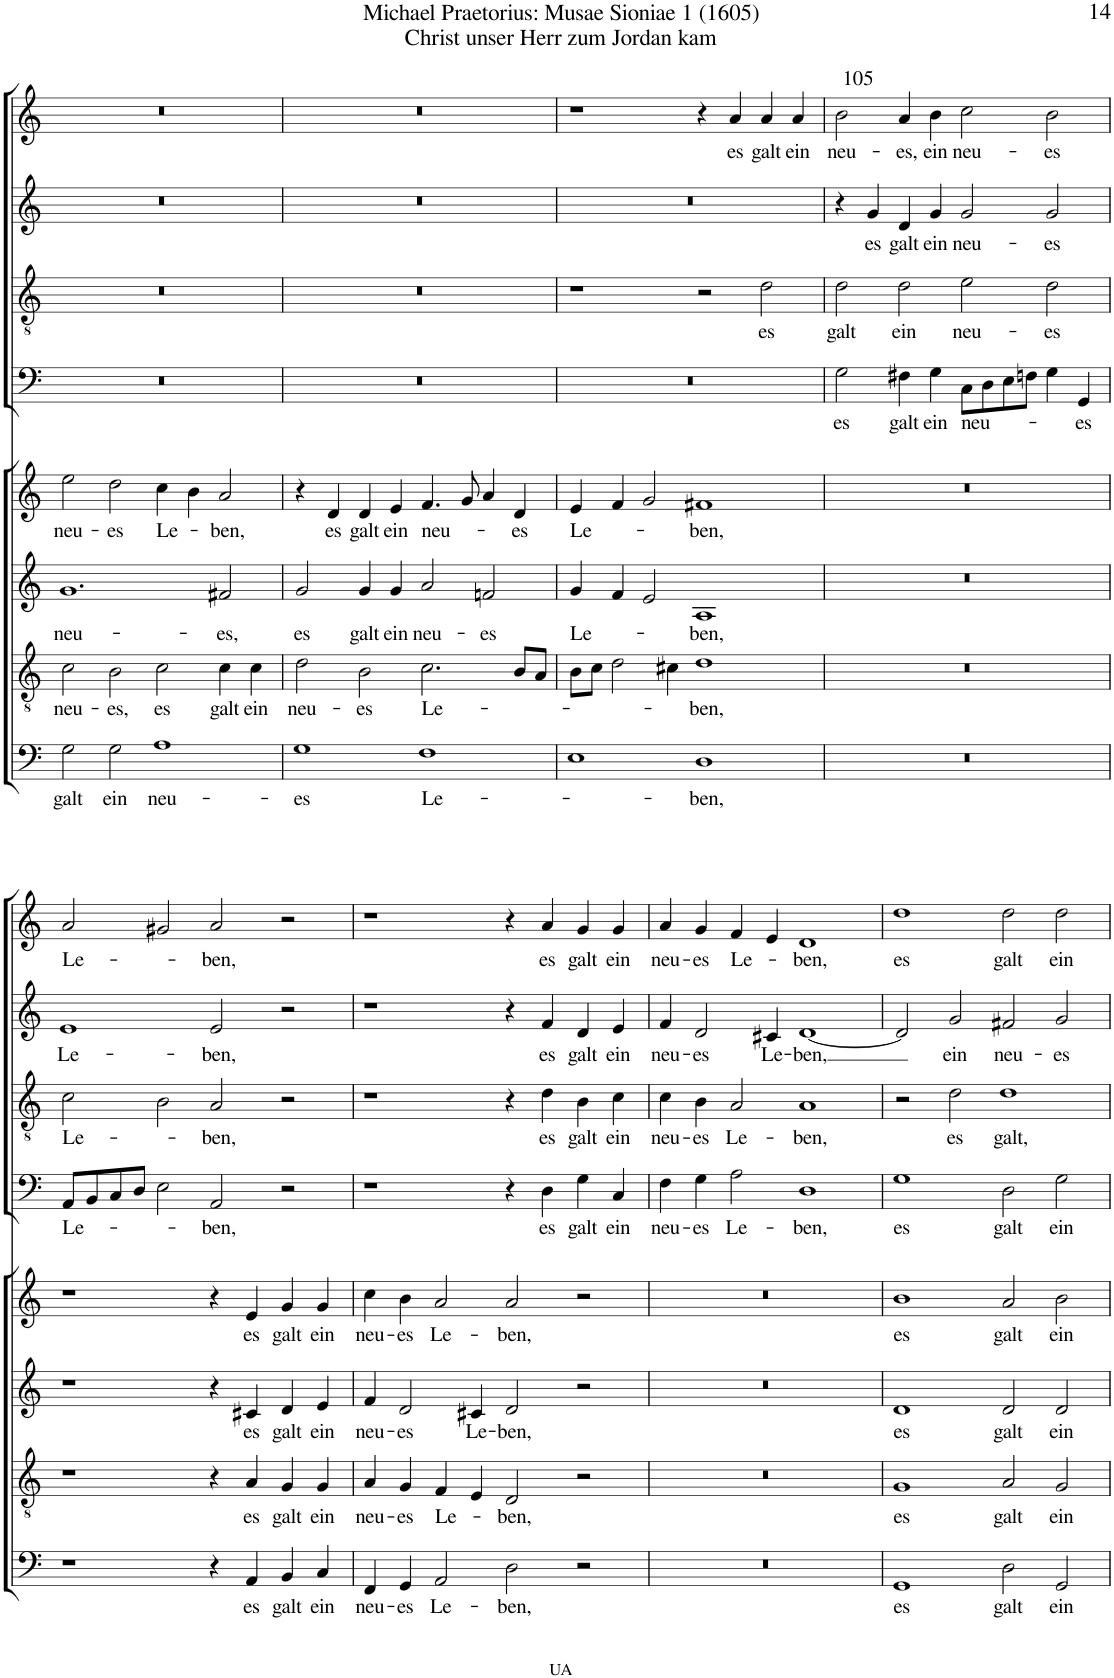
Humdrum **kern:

**kern	**text	**kern	**text	**kern	**text	**kern	**text	**kern	**text	**kern	**text	**kern	**text	**kern	**text
*part8	*part8	*part7	*part7	*part6	*part6	*part5	*part5	*part4	*part4	*part3	*part3	*part2	*part2	*part1	*part1
*staff8	*staff8	*staff7	*staff7	*staff6	*staff6	*staff5	*staff5	*staff4	*staff4	*staff3	*staff3	*staff2	*staff2	*staff1	*staff1
*I"Baß 2	*	*I"Tenor 2	*	*I"Alt 2	*	*I"Sopran 2	*	*I"Baß 1	*	*I"Tenor 1	*	*I"Alt 1	*	*I"Sopran 1	*
!!LO:PB:g=z
*clefF4	*	*clefGv2	*	*clefG2	*	*clefG2	*	*clefF4	*	*clefGv2	*	*clefG2	*	*clefG2	*
*k[]	*	*k[]	*	*k[]	*	*k[]	*	*k[]	*	*k[]	*	*k[]	*	*k[]	*
*M4/2	*	*M4/2	*	*M4/2	*	*M4/2	*	*M4/2	*	*M4/2	*	*M4/2	*	*M4/2	*
*met(c|)	*	*met(c|)	*	*met(c|)	*	*met(c|)	*	*met(c|)	*	*met(c|)	*	*met(c|)	*	*met(c|)	*
=102	=102	=102	=102	=102	=102	=102	=102	=102	=102	=102	=102	=102	=102	=102	=102
!	!LO:LY:b	!	!LO:LY:b	!	!LO:LY:b	!	!LO:LY:b	!	!	!	!	!	!	!	!
2G\	galt	2c\	neu-	1.g	neu-	2ee\	neu-	0r	.	0r	.	0r	.	0r	.
!	!LO:LY:b	!	!LO:LY:b	!	!	!	!LO:LY:b	!	!	!	!	!	!	!	!
2G\	ein	2B\	-es,	.	.	2dd\	-es	.	.	.	.	.	.	.	.
!	!LO:LY:b	!	!LO:LY:b	!	!	!	!LO:LY:b	!	!	!	!	!	!	!	!
1A	neu-	2c\	es	.	.	4cc\	Le-	.	.	.	.	.	.	.	.
.	.	.	.	.	.	4b\	.	.	.	.	.	.	.	.	.
!	!	!	!LO:LY:b	!	!LO:LY:b	!	!LO:LY:b	!	!	!	!	!	!	!	!
.	.	4c\	galt	2f#X/	-es,	2a/	-ben,	.	.	.	.	.	.	.	.
!	!	!	!LO:LY:b	!	!	!	!	!	!	!	!	!	!	!	!
.	.	4c\	ein	.	.	.	.	.	.	.	.	.	.	.	.
=103	=103	=103	=103	=103	=103	=103	=103	=103	=103	=103	=103	=103	=103	=103	=103
!	!LO:LY:b	!	!LO:LY:b	!	!LO:LY:b	!	!	!	!	!	!	!	!	!	!
1G	-es	2d\	neu-	2g/	es	4r	.	0r	.	0r	.	0r	.	0r	.
!	!	!	!	!	!	!	!LO:LY:b	!	!	!	!	!	!	!	!
.	.	.	.	.	.	4d/	es	.	.	.	.	.	.	.	.
!	!	!	!LO:LY:b	!	!LO:LY:b	!	!LO:LY:b	!	!	!	!	!	!	!	!
.	.	2B\	-es	4g/	galt	4d/	galt	.	.	.	.	.	.	.	.
!	!	!	!	!	!LO:LY:b	!	!LO:LY:b	!	!	!	!	!	!	!	!
.	.	.	.	4g/	ein	4e/	ein	.	.	.	.	.	.	.	.
!	!LO:LY:b	!	!LO:LY:b	!	!LO:LY:b	!	!LO:LY:b	!	!	!	!	!	!	!	!
1F	Le-	2.c\	Le-	2a/	neu-	4.f/	neu-	.	.	.	.	.	.	.	.
.	.	.	.	.	.	8g/	.	.	.	.	.	.	.	.	.
!	!	!	!	!	!LO:LY:b	!	!	!	!	!	!	!	!	!	!
.	.	.	.	2fn/	-es	4a/	.	.	.	.	.	.	.	.	.
!	!	!	!	!	!	!	!LO:LY:b	!	!	!	!	!	!	!	!
.	.	8B/L	.	.	.	4d/	-es	.	.	.	.	.	.	.	.
.	.	8A/J	.	.	.	.	.	.	.	.	.	.	.	.	.
=104	=104	=104	=104	=104	=104	=104	=104	=104	=104	=104	=104	=104	=104	=104	=104
!	!	!	!	!	!LO:LY:b	!	!LO:LY:b	!	!	!	!	!	!	!	!
1E	.	8B\L	.	4g/	Le-	4e/	Le-	0r	.	1r	.	0r	.	1r	.
.	.	8c\J	.	.	.	.	.	.	.	.	.	.	.	.	.
.	.	2d\	.	4f/	.	4f/	.	.	.	.	.	.	.	.	.
.	.	.	.	2e/	.	2g/	.	.	.	.	.	.	.	.	.
.	.	4c#X\	.	.	.	.	.	.	.	.	.	.	.	.	.
!	!LO:LY:b	!	!LO:LY:b	!	!LO:LY:b	!	!LO:LY:b	!	!	!	!	!	!	!	!
1D	-ben,	1d	-ben,	1A	-ben,	1f#X	-ben,	.	.	2r	.	.	.	4r	.
!	!	!	!	!	!	!	!	!	!	!	!	!	!	!	!LO:LY:b
.	.	.	.	.	.	.	.	.	.	.	.	.	.	4a/	es
!	!	!	!	!	!	!	!	!	!	!	!LO:LY:b	!	!	!	!LO:LY:b
.	.	.	.	.	.	.	.	.	.	2d\	es	.	.	4a/	galt
!	!	!	!	!	!	!	!	!	!	!	!	!	!	!	!LO:LY:b
.	.	.	.	.	.	.	.	.	.	.	.	.	.	4a/	ein
=105	=105	=105	=105	=105	=105	=105	=105	=105	=105	=105	=105	=105	=105	=105	=105
!	!	!	!	!	!	!	!	!	!LO:LY:b	!	!LO:LY:b	!	!	!	!LO:LY:b
0r	.	0r	.	0r	.	0r	.	2G\	es	2d\	galt	4r	.	2b\	neu-
!	!	!	!	!	!	!	!	!	!	!	!	!	!LO:LY:b	!	!
.	.	.	.	.	.	.	.	.	.	.	.	4g/	es	.	.
!	!	!	!	!	!	!	!	!	!LO:LY:b	!	!LO:LY:b	!	!LO:LY:b	!	!LO:LY:b
.	.	.	.	.	.	.	.	4F#X\	galt	2d\	ein	4d/	galt	4a/	-es,
!	!	!	!	!	!	!	!	!	!LO:LY:b	!	!	!	!LO:LY:b	!	!LO:LY:b
.	.	.	.	.	.	.	.	4G\	ein	.	.	4g/	ein	4b\	ein
!	!	!	!	!	!	!	!	!	!LO:LY:b	!	!LO:LY:b	!	!LO:LY:b	!	!LO:LY:b
.	.	.	.	.	.	.	.	8C\L	neu-	2e\	neu-	2g/	neu-	2cc\	neu-
.	.	.	.	.	.	.	.	8D\	.	.	.	.	.	.	.
.	.	.	.	.	.	.	.	8E\	.	.	.	.	.	.	.
.	.	.	.	.	.	.	.	8Fn\J	.	.	.	.	.	.	.
!	!	!	!	!	!	!	!	!	!	!	!LO:LY:b	!	!LO:LY:b	!	!LO:LY:b
.	.	.	.	.	.	.	.	4G\	.	2d\	-es	2g/	-es	2b\	-es
!	!	!	!	!	!	!	!	!	!LO:LY:b	!	!	!	!	!	!
.	.	.	.	.	.	.	.	4GG/	-es	.	.	.	.	.	.
!!LO:LB:g=z
=106	=106	=106	=106	=106	=106	=106	=106	=106	=106	=106	=106	=106	=106	=106	=106
!	!	!	!	!	!	!	!	!	!LO:LY:b	!	!LO:LY:b	!	!LO:LY:b	!	!LO:LY:b
1r	.	1r	.	1r	.	1r	.	8AA/L	Le-	2c\	Le-	1e	Le-	2a/	Le-
.	.	.	.	.	.	.	.	8BB/	.	.	.	.	.	.	.
.	.	.	.	.	.	.	.	8C/	.	.	.	.	.	.	.
.	.	.	.	.	.	.	.	8D/J	.	.	.	.	.	.	.
.	.	.	.	.	.	.	.	2E\	.	2B\	.	.	.	2g#X/	.
!	!	!	!	!	!	!	!	!	!LO:LY:b	!	!LO:LY:b	!	!LO:LY:b	!	!LO:LY:b
4r	.	4r	.	4r	.	4r	.	2AA/	-ben,	2A/	-ben,	2e/	-ben,	2a/	-ben,
!	!LO:LY:b	!	!LO:LY:b	!	!LO:LY:b	!	!LO:LY:b	!	!	!	!	!	!	!	!
4AA/	es	4A/	es	4c#X/	es	4e/	es	.	.	.	.	.	.	.	.
!	!LO:LY:b	!	!LO:LY:b	!	!LO:LY:b	!	!LO:LY:b	!	!	!	!	!	!	!	!
4BB/	galt	4G/	galt	4d/	galt	4g/	galt	2r	.	2r	.	2r	.	2r	.
!	!LO:LY:b	!	!LO:LY:b	!	!LO:LY:b	!	!LO:LY:b	!	!	!	!	!	!	!	!
4C/	ein	4G/	ein	4e/	ein	4g/	ein	.	.	.	.	.	.	.	.
=107	=107	=107	=107	=107	=107	=107	=107	=107	=107	=107	=107	=107	=107	=107	=107
!	!LO:LY:b	!	!LO:LY:b	!	!LO:LY:b	!	!LO:LY:b	!	!	!	!	!	!	!	!
4FF/	neu-	4A/	neu-	4f/	neu-	4cc\	neu-	1r	.	1r	.	1r	.	1r	.
!	!LO:LY:b	!	!LO:LY:b	!	!LO:LY:b	!	!LO:LY:b	!	!	!	!	!	!	!	!
4GG/	-es	4G/	-es	2d/	-es	4b\	-es	.	.	.	.	.	.	.	.
!	!LO:LY:b	!	!LO:LY:b	!	!	!	!LO:LY:b	!	!	!	!	!	!	!	!
2AA/	Le-	4F/	Le-	.	.	2a/	Le-	.	.	.	.	.	.	.	.
!	!	!	!	!	!LO:LY:b	!	!	!	!	!	!	!	!	!	!
.	.	4E/	.	4c#X/	Le-	.	.	.	.	.	.	.	.	.	.
!	!LO:LY:b	!	!LO:LY:b	!	!LO:LY:b	!	!LO:LY:b	!	!	!	!	!	!	!	!
2D\	-ben,	2D/	-ben,	2d/	-ben,	2a/	-ben,	4r	.	4r	.	4r	.	4r	.
!	!	!	!	!	!	!	!	!	!LO:LY:b	!	!LO:LY:b	!	!LO:LY:b	!	!LO:LY:b
.	.	.	.	.	.	.	.	4D\	es	4d\	es	4f/	es	4a/	es
!	!	!	!	!	!	!	!	!	!LO:LY:b	!	!LO:LY:b	!	!LO:LY:b	!	!LO:LY:b
2r	.	2r	.	2r	.	2r	.	4G\	galt	4B\	galt	4d/	galt	4g/	galt
!	!	!	!	!	!	!	!	!	!LO:LY:b	!	!LO:LY:b	!	!LO:LY:b	!	!LO:LY:b
.	.	.	.	.	.	.	.	4C/	ein	4c\	ein	4e/	ein	4g/	ein
=108	=108	=108	=108	=108	=108	=108	=108	=108	=108	=108	=108	=108	=108	=108	=108
!	!	!	!	!	!	!	!	!	!LO:LY:b	!	!LO:LY:b	!	!LO:LY:b	!	!LO:LY:b
0r	.	0r	.	0r	.	0r	.	4F\	neu-	4c\	neu-	4f/	neu-	4a/	neu-
!	!	!	!	!	!	!	!	!	!LO:LY:b	!	!LO:LY:b	!	!LO:LY:b	!	!LO:LY:b
.	.	.	.	.	.	.	.	4G\	-es	4B\	-es	2d/	-es	4g/	-es
!	!	!	!	!	!	!	!	!	!LO:LY:b	!	!LO:LY:b	!	!	!	!LO:LY:b
.	.	.	.	.	.	.	.	2A\	Le-	2A/	Le-	.	.	4f/	Le-
!	!	!	!	!	!	!	!	!	!	!	!	!	!LO:LY:b	!	!
.	.	.	.	.	.	.	.	.	.	.	.	4c#X/	Le-	4e/	.
!	!	!	!	!	!	!	!	!	!LO:LY:b	!	!LO:LY:b	!	!LO:LY:b	!	!LO:LY:b
.	.	.	.	.	.	.	.	1D	-ben,	1A	-ben,	[1d	-ben,	1d	-ben,
=109	=109	=109	=109	=109	=109	=109	=109	=109	=109	=109	=109	=109	=109	=109	=109
!	!LO:LY:b	!	!LO:LY:b	!	!LO:LY:b	!	!LO:LY:b	!	!LO:LY:b	!	!	!	!	!	!LO:LY:b
1GG	es	1G	es	1d	es	1b	es	1G	es	2r	.	2d/]	.	1dd	es
!	!	!	!	!	!	!	!	!	!	!	!LO:LY:b	!	!LO:LY:b	!	!
.	.	.	.	.	.	.	.	.	.	2d\	es	2g/	ein	.	.
!	!LO:LY:b	!	!LO:LY:b	!	!LO:LY:b	!	!LO:LY:b	!	!LO:LY:b	!	!LO:LY:b	!	!LO:LY:b	!	!LO:LY:b
2D\	galt	2A/	galt	2d/	galt	2a/	galt	2D\	galt	1d	galt,	2f#X/	neu-	2dd\	galt
!	!LO:LY:b	!	!LO:LY:b	!	!LO:LY:b	!	!LO:LY:b	!	!LO:LY:b	!	!	!	!LO:LY:b	!	!LO:LY:b
2GG/	ein	2G/	ein	2d/	ein	2b\	ein	2G\	ein	.	.	2g/	-es	2dd\	ein
=	=	=	=	=	=	=	=	=	=	=	=	=	=	=	=
*-	*-	*-	*-	*-	*-	*-	*-	*-	*-	*-	*-	*-	*-	*-	*-
